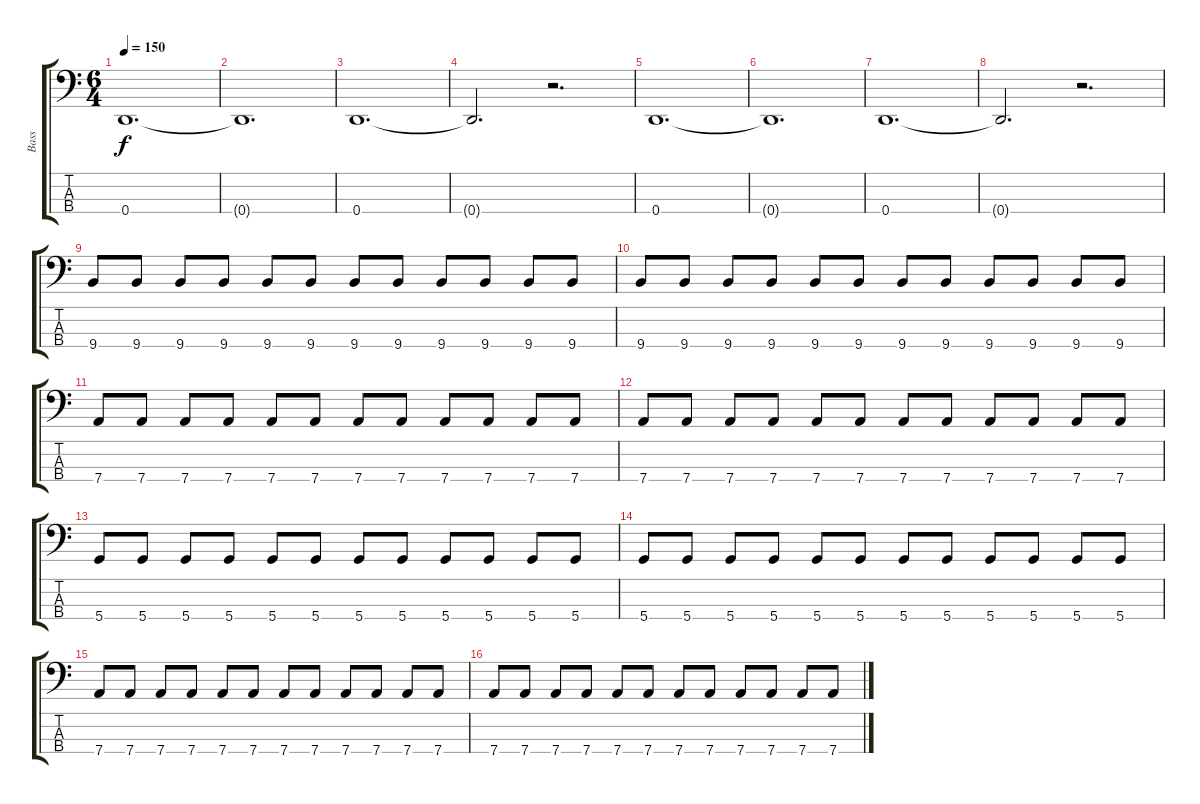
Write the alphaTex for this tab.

\track ("Bass" "Bass") {instrument slapbass2}
\staff {score tabs}
\tuning (G2 D2 A1 D1) {hide}
\ts (6 4)
\tempo 150
\clef f4
\ks c
0.4.1{d dy f} |
0.4{t}.1{d} |
0.4.1{d} |
0.4{t}.2{d} r.2{d} |
0.4.1{d} |
0.4{t}.1{d} |
0.4.1{d} |
0.4{t}.2{d} r.2{d} |
9.4.8 9.4.8 9.4.8 9.4.8 9.4.8 9.4.8 9.4.8 9.4.8 9.4.8 9.4.8 9.4.8 9.4.8 |
9.4.8 9.4.8 9.4.8 9.4.8 9.4.8 9.4.8 9.4.8 9.4.8 9.4.8 9.4.8 9.4.8 9.4.8 |
7.4.8 7.4.8 7.4.8 7.4.8 7.4.8 7.4.8 7.4.8 7.4.8 7.4.8 7.4.8 7.4.8 7.4.8 |
7.4.8 7.4.8 7.4.8 7.4.8 7.4.8 7.4.8 7.4.8 7.4.8 7.4.8 7.4.8 7.4.8 7.4.8 |
5.4.8 5.4.8 5.4.8 5.4.8 5.4.8 5.4.8 5.4.8 5.4.8 5.4.8 5.4.8 5.4.8 5.4.8 |
5.4.8 5.4.8 5.4.8 5.4.8 5.4.8 5.4.8 5.4.8 5.4.8 5.4.8 5.4.8 5.4.8 5.4.8 |
7.4.8 7.4.8 7.4.8 7.4.8 7.4.8 7.4.8 7.4.8 7.4.8 7.4.8 7.4.8 7.4.8 7.4.8 |
7.4.8 7.4.8 7.4.8 7.4.8 7.4.8 7.4.8 7.4.8 7.4.8 7.4.8 7.4.8 7.4.8 7.4.8
